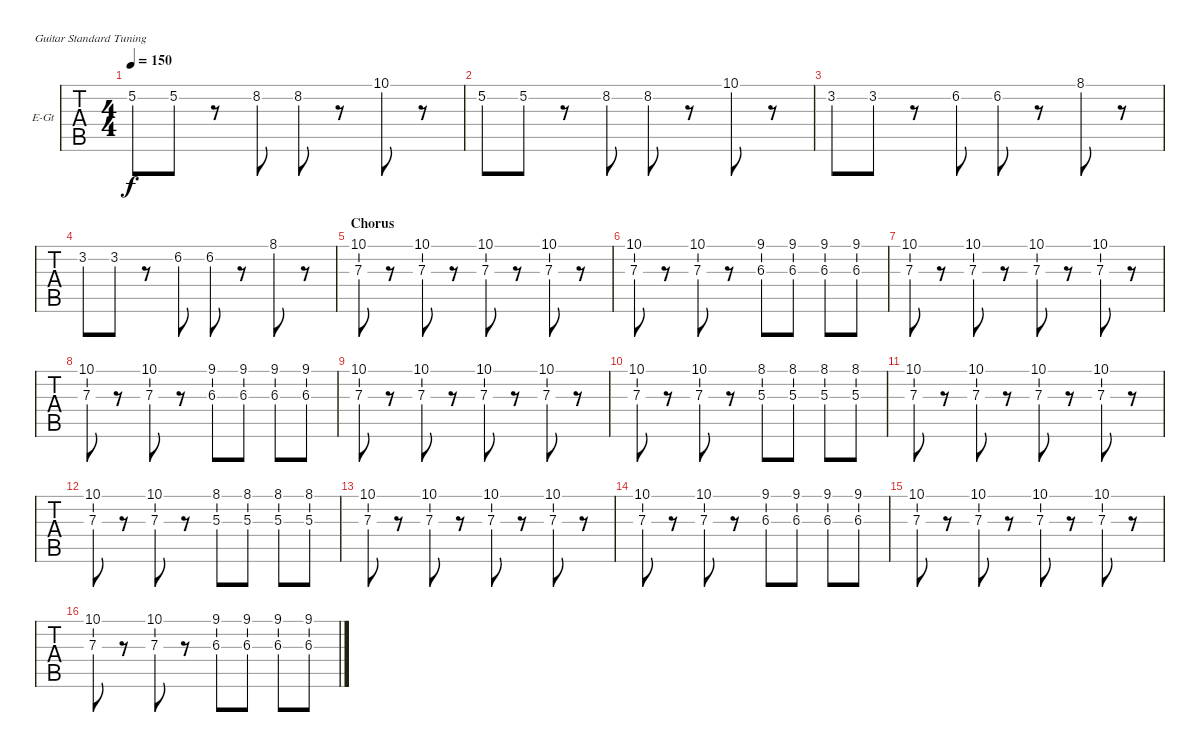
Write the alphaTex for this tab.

\bracketExtendMode groupsimilarinstruments
\firstSystemTrackNameOrientation horizontal
\otherSystemsTrackNameOrientation horizontal
\track ("Albert" "E-Gt") {instrument distortionguitar}
\staff {tabs}
\tuning (E4 B3 G3 D3 A2 E2)
\ts (4 4)
\tempo 150
\clef g2
\ks c
5.2.8{dy f} 5.2.8 r.8 8.2.8 8.2.8 r.8 10.1.8 r.8 |
5.2.8 5.2.8 r.8 8.2.8 8.2.8 r.8 10.1.8 r.8 |
3.2.8 3.2.8 r.8 6.2.8 6.2.8 r.8 8.1.8 r.8 |
3.2.8 3.2.8 r.8 6.2.8 6.2.8 r.8 8.1.8 r.8 |
\section ("" "Chorus")
(10.1 7.3).8 r.8 (10.1 7.3).8 r.8 (10.1 7.3).8 r.8 (10.1 7.3).8 r.8 |
(10.1 7.3).8 r.8 (10.1 7.3).8 r.8 (9.1 6.3).8 (9.1 6.3).8 (9.1 6.3).8 (9.1 6.3).8 |
(10.1 7.3).8 r.8 (10.1 7.3).8 r.8 (10.1 7.3).8 r.8 (10.1 7.3).8 r.8 |
(10.1 7.3).8 r.8 (10.1 7.3).8 r.8 (9.1 6.3).8 (9.1 6.3).8 (9.1 6.3).8 (9.1 6.3).8 |
(10.1 7.3).8 r.8 (10.1 7.3).8 r.8 (10.1 7.3).8 r.8 (10.1 7.3).8 r.8 |
(10.1 7.3).8 r.8 (10.1 7.3).8 r.8 (8.1 5.3).8 (8.1 5.3).8 (8.1 5.3).8 (8.1 5.3).8 |
(10.1 7.3).8 r.8 (10.1 7.3).8 r.8 (10.1 7.3).8 r.8 (10.1 7.3).8 r.8 |
(10.1 7.3).8 r.8 (10.1 7.3).8 r.8 (8.1 5.3).8 (8.1 5.3).8 (8.1 5.3).8 (8.1 5.3).8 |
(10.1 7.3).8 r.8 (10.1 7.3).8 r.8 (10.1 7.3).8 r.8 (10.1 7.3).8 r.8 |
(10.1 7.3).8 r.8 (10.1 7.3).8 r.8 (9.1 6.3).8 (9.1 6.3).8 (9.1 6.3).8 (9.1 6.3).8 |
(10.1 7.3).8 r.8 (10.1 7.3).8 r.8 (10.1 7.3).8 r.8 (10.1 7.3).8 r.8 |
(10.1 7.3).8 r.8 (10.1 7.3).8 r.8 (9.1 6.3).8 (9.1 6.3).8 (9.1 6.3).8 (9.1 6.3).8
